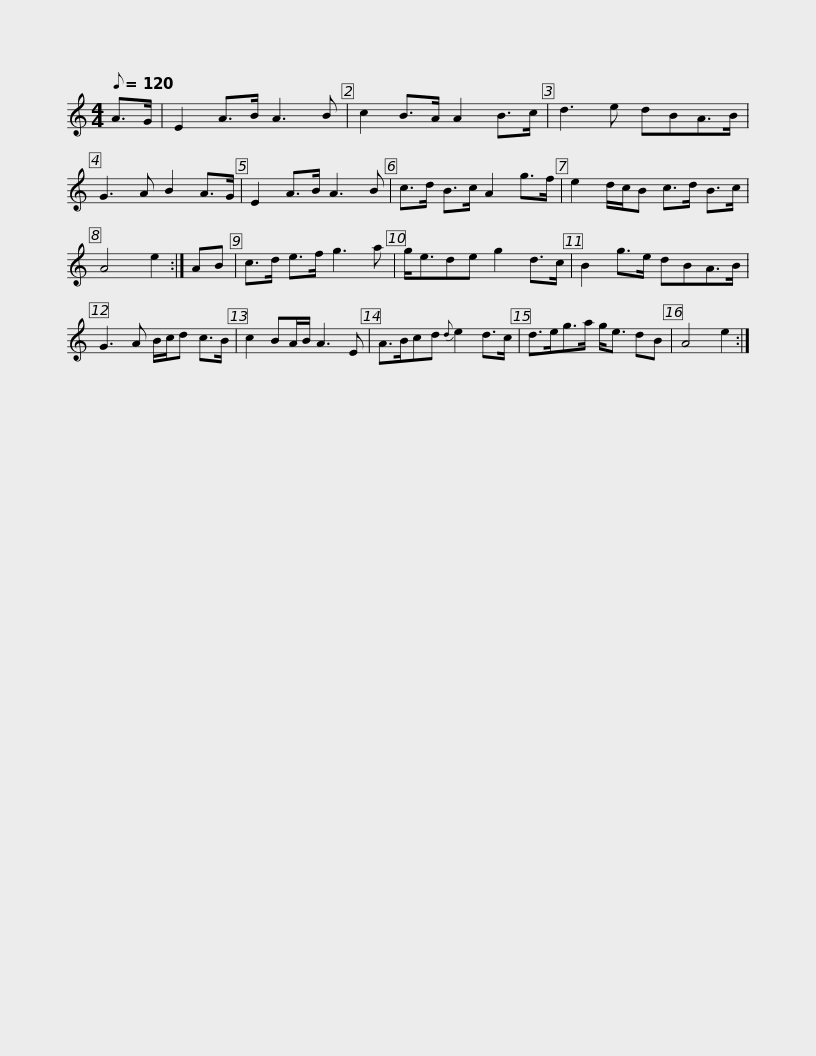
X:1
L:1/8
Q:1/8=120
M:4/4
I:linebreak $
K:C
V:1 treble
V:1
 A>G | E2 A>B A3 B | c2 B>A A2 B>c | d3 e dBA>B | G3 A B2 A>G | %5
 E2 A>B A3 B | c>d B>c A2 g>f |$ e2 d/c/B c>d B>c | A4 e2 :| AB | %10
 c>d e>f g3 a | g<ede g2 d>c | B2 g>e dBA>B | G3 A B/c/d c>B |$ c2 BA/B/ A3 E | %15
 A>Bcd{d} e2 d>c | d>eg>a g<e dB | A4 e2 :| %18
